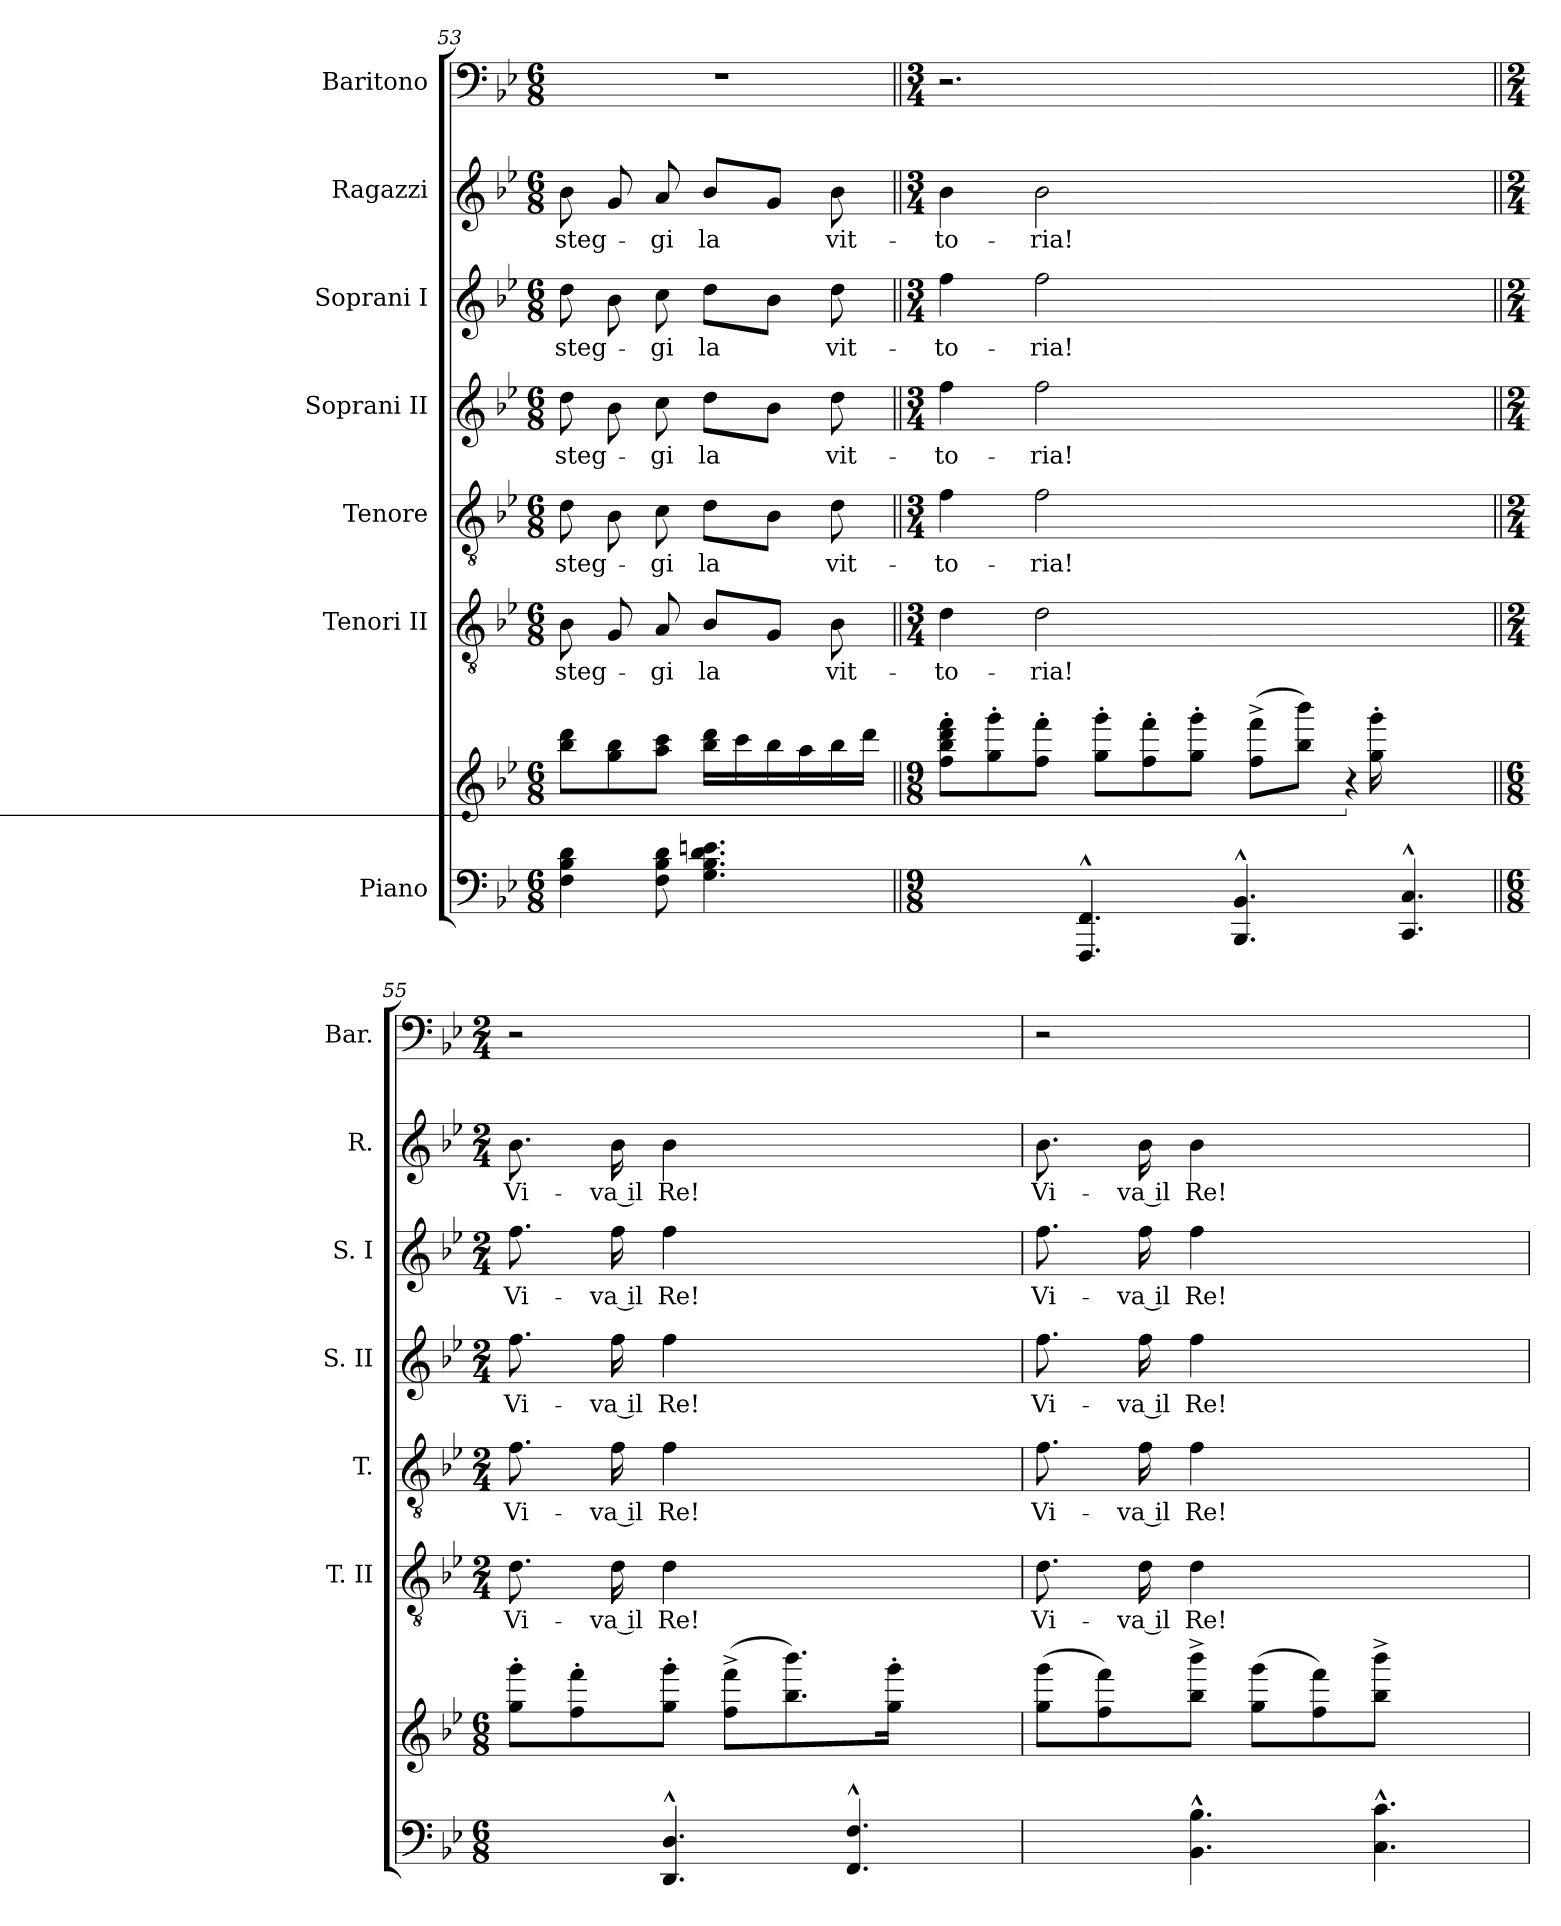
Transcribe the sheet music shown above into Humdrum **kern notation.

**kern	**kern	**kern	**text	**kern	**text	**kern	**text	**kern	**text	**kern	**text	**kern
*part7	*part7	*part6	*part6	*part5	*part5	*part4	*part4	*part3	*part3	*part2	*part2	*part1
*staff8	*staff7	*staff6	*staff6	*staff5	*staff5	*staff4	*staff4	*staff3	*staff3	*staff2	*staff2	*staff1
*I"Piano	*	*I"Tenori II	*	*I"Tenore	*	*I"Soprani II	*	*I"Soprani I	*	*I"Ragazzi	*	*I"Baritono
*	*	*I'T. II	*	*I'T.	*	*I'S. II	*	*I'S. I	*	*I'R.	*	*I'Bar.
*clefF4	*clefG2	*clefGv2	*	*clefGv2	*	*clefG2	*	*clefG2	*	*clefG2	*	*clefF4
*k[b-e-]	*k[b-e-]	*k[b-e-]	*	*k[b-e-]	*	*k[b-e-]	*	*k[b-e-]	*	*k[b-e-]	*	*k[b-e-]
*M6/8	*M6/8	*M6/8	*	*M6/8	*	*M6/8	*	*M6/8	*	*M6/8	*	*M6/8
=53	=53	=53	=53	=53	=53	=53	=53	=53	=53	=53	=53	=53
!	!	!	!LO:LY:b	!	!LO:LY:b	!	!LO:LY:b	!	!LO:LY:b	!	!LO:LY:b	!
4F\ 4B-\ 4d\	8bb-\ 8ddd\L	8B-\	-steg-	8d\	-steg-	8dd\	-steg-	8dd\	-steg-	8b-\	-steg-	2.r
.	8gg\ 8bb-\	8G/	.	8B-\	.	8b-\	.	8b-\	.	8g/	.	.
!	!	!	!LO:LY:b	!	!LO:LY:b	!	!LO:LY:b	!	!LO:LY:b	!	!LO:LY:b	!
8F\ 8B-\ 8d\	8aa\ 8ccc\J	8A/	-gi	8c\	-gi	8cc\	-gi	8cc\	-gi	8a/	-gi	.
!	!	!	!LO:LY:b	!	!LO:LY:b	!	!LO:LY:b	!	!LO:LY:b	!	!LO:LY:b	!
4.G\ 4.B-\ 4.d\ 4.en\	16bb-\ 16ddd\LL	8B-/L	la	8d\L	la	8dd\L	la	8dd\L	la	8b-/L	la	.
.	16ccc\	.	.	.	.	.	.	.	.	.	.	.
.	16bb-\	8G/J	.	8B-\J	.	8b-\J	.	8b-\J	.	8g/J	.	.
.	16aa\	.	.	.	.	.	.	.	.	.	.	.
!	!	!	!LO:LY:b	!	!LO:LY:b	!	!LO:LY:b	!	!LO:LY:b	!	!LO:LY:b	!
.	16bb-\	8B-\	vit-	8d\	vit-	8dd\	vit-	8dd\	vit-	8b-\	vit-	.
.	16ddd\JJ	.	.	.	.	.	.	.	.	.	.	.
=54||	=54||	=54||	=54||	=54||	=54||	=54||	=54||	=54||	=54||	=54||	=54||	=54||
*M9/8	*M9/8	*M3/4	*	*M3/4	*	*M3/4	*	*M3/4	*	*M3/4	*	*M3/4
!	!	!	!LO:LY:b	!	!LO:LY:b	!	!LO:LY:b	!	!LO:LY:b	!	!LO:LY:b	!
48%17ryy	8ff\' 8bb-\' 8ddd\' 8fff\'L	4d\	-to-	4f\	-to-	4ff\	-to-	4ff\	-to-	4b-\	-to-	2.r
.	8gg\' 8ggg\'	.	.	.	.	.	.	.	.	.	.	.
!	!	!	!LO:LY:b	!	!LO:LY:b	!	!LO:LY:b	!	!LO:LY:b	!	!LO:LY:b	!
.	8ff\' 8fff\'J	2d\	-ria!	2f\	-ria!	2ff\	-ria!	2ff\	-ria!	2b-\	-ria!	.
4.FFF/^^ 4.FF/^^	.	.	.	.	.	.	.	.	.	.	.	.
.	8gg\' 8ggg\'L	.	.	.	.	.	.	.	.	.	.	.
.	8ff\' 8fff\'	.	.	.	.	.	.	.	.	.	.	.
.	8gg\' 8ggg\'J	.	.	.	.	.	.	.	.	.	.	.
4.BBB-/^^ 4.BB-/^^	.	.	.	.	.	.	.	.	.	.	.	.
.	(8ff\^ 8fff\^L	48%35ryy	.	48%35ryy	.	48%35ryy	.	48%35ryy	.	48%35ryy	.	48%35ryy
.	8bb-\ 8bbb-\J)	.	.	.	.	.	.	.	.	.	.	.
!	!LO:N:vis=16	!	!	!	!	!	!	!	!	!	!	!
.	24r	.	.	.	.	.	.	.	.	.	.	.
.	16gg\' 16ggg\'	.	.	.	.	.	.	.	.	.	.	.
4.CC/^^ 4.C/^^	4.ryy	.	.	.	.	.	.	.	.	.	.	.
!!LO:PB:g=z
=55||	=55||	=55||	=55||	=55||	=55||	=55||	=55||	=55||	=55||	=55||	=55||	=55||
*M6/8	*M6/8	*M2/4	*	*M2/4	*	*M2/4	*	*M2/4	*	*M2/4	*	*M2/4
!	!	!	!LO:LY:b	!	!LO:LY:b	!	!LO:LY:b	!	!LO:LY:b	!	!LO:LY:b	!
4ryy	8gg\' 8ggg\'L	8.d\	Vi-	8.f\	Vi-	8.ff\	Vi-	8.ff\	Vi-	8.b-\	Vi-	2r
.	8ff\' 8fff\'	.	.	.	.	.	.	.	.	.	.	.
!	!	!	!LO:LY:b	!	!LO:LY:b	!	!LO:LY:b	!	!LO:LY:b	!	!LO:LY:b	!
.	.	16d\	-va il	16f\	-va il	16ff\	-va il	16ff\	-va il	16b-\	-va il	.
!	!	!	!LO:LY:b	!	!LO:LY:b	!	!LO:LY:b	!	!LO:LY:b	!	!LO:LY:b	!
4.DD/^^ 4.D/^^	8gg\' 8ggg\'J	4d\	Re!	4f\	Re!	4ff\	Re!	4ff\	Re!	4b-\	Re!	.
.	(8ff\^ 8fff\^L	.	.	.	.	.	.	.	.	.	.	.
.	8.bb-\ 8.bbb-\)	2ryy	.	2ryy	.	2ryy	.	2ryy	.	2ryy	.	2ryy
4.FF/^^ 4.F/^^	.	.	.	.	.	.	.	.	.	.	.	.
.	16gg\' 16ggg\'Jk	.	.	.	.	.	.	.	.	.	.	.
.	4ryy	.	.	.	.	.	.	.	.	.	.	.
=56	=56	=56	=56	=56	=56	=56	=56	=56	=56	=56	=56	=56
!	!	!	!LO:LY:b	!	!LO:LY:b	!	!LO:LY:b	!	!LO:LY:b	!	!LO:LY:b	!
4ryy	(8gg\ 8ggg\L	8.d\	Vi-	8.f\	Vi-	8.ff\	Vi-	8.ff\	Vi-	8.b-\	Vi-	2r
.	8ff\ 8fff\)	.	.	.	.	.	.	.	.	.	.	.
!	!	!	!LO:LY:b	!	!LO:LY:b	!	!LO:LY:b	!	!LO:LY:b	!	!LO:LY:b	!
.	.	16d\	-va il	16f\	-va il	16ff\	-va il	16ff\	-va il	16b-\	-va il	.
!	!	!	!LO:LY:b	!	!LO:LY:b	!	!LO:LY:b	!	!LO:LY:b	!	!LO:LY:b	!
4.BB-\^^ 4.B-\^^	8bb-\^ 8bbb-\^J	4d\	Re!	4f\	Re!	4ff\	Re!	4ff\	Re!	4b-\	Re!	.
.	(8gg\ 8ggg\L	.	.	.	.	.	.	.	.	.	.	.
.	8ff\ 8fff\)	2ryy	.	2ryy	.	2ryy	.	2ryy	.	2ryy	.	2ryy
4.C\^^ 4.c\^^	8bb-\^ 8bbb-\^J	.	.	.	.	.	.	.	.	.	.	.
.	4ryy	.	.	.	.	.	.	.	.	.	.	.
=	=	=	=	=	=	=	=	=	=	=	=	=
*-	*-	*-	*-	*-	*-	*-	*-	*-	*-	*-	*-	*-
